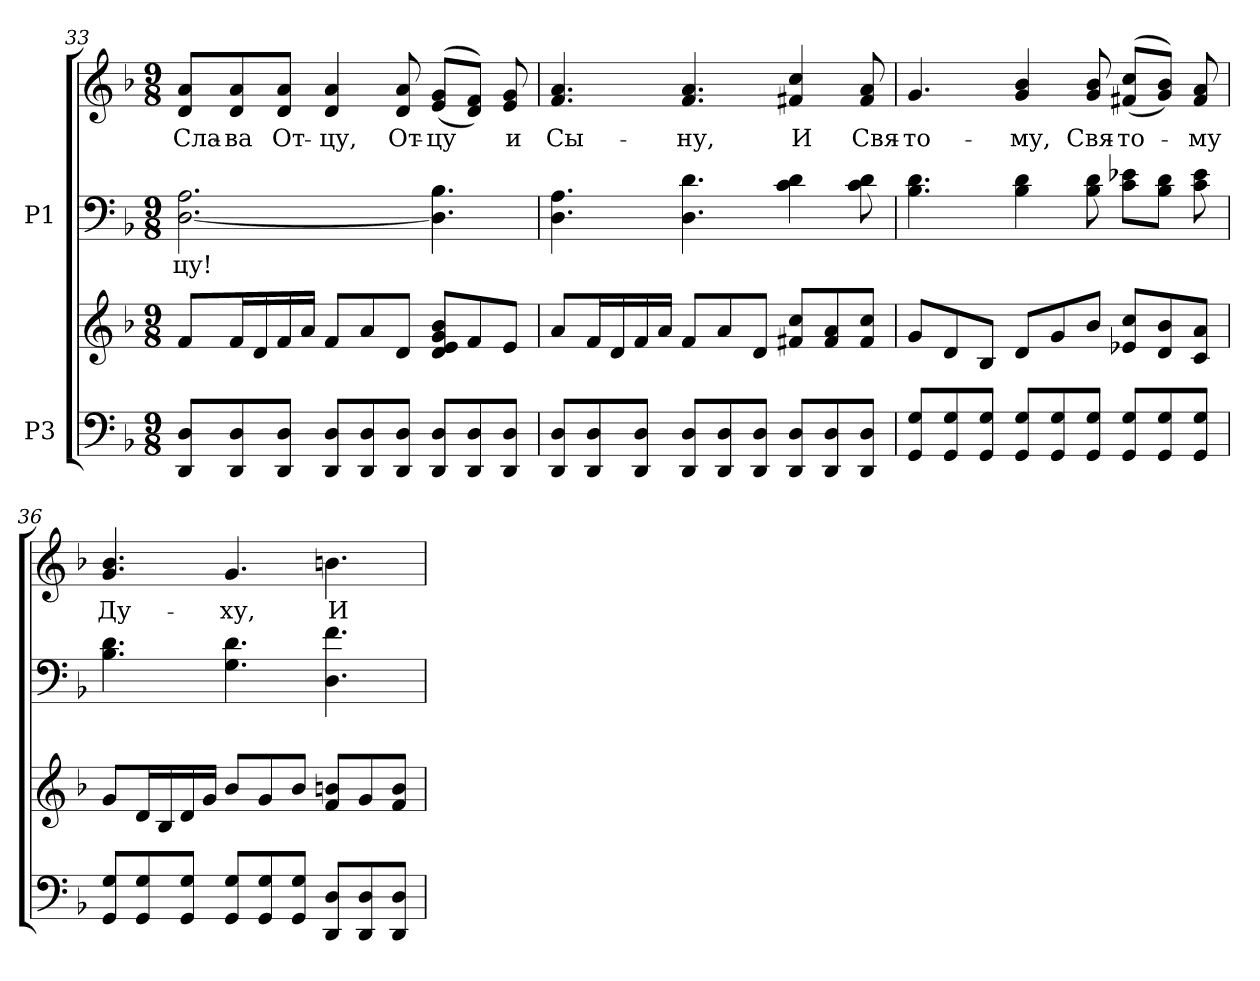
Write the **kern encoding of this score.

**kern	**kern	**kern	**text	**kern	**text
*part2	*part2	*part1	*part1	*part1	*part1
*staff4	*staff3	*staff2	*staff2	*staff1	*staff1
*I"P3	*	*I"P1	*	*	*
*clefF4	*clefG2	*clefF4	*	*clefG2	*
*k[b-]	*k[b-]	*k[b-]	*	*k[b-]	*
*d:	*d:	*d:	*	*d:	*
*M9/8	*M9/8	*M9/8	*	*M9/8	*
=33	=33	=33	=33	=33	=33
!	!	!	!LO:LY:a:color=#000000	!	!
!	!	!	!	!	!LO:LY:b:color=#000000
8DDi/ 8DiL	8fi/L	[<2.Di\ 2.Ai	-цу!	8di/ 8aiL	Сла-
!	!	!	!	!	!LO:LY:b:color=#000000
8DDi/ 8Di	16fi/L	.	.	8di/ 8ai	-ва
.	16di/	.	.	.	.
!	!	!	!	!	!LO:LY:b:color=#000000
8DDi/ 8DiJ	16fi/	.	.	8di/ 8aiJ	От-
.	16ai/JJ	.	.	.	.
!	!	!	!	!	!LO:LY:b:color=#000000
8DDi/ 8DiL	8fi/L	.	.	4di/ 4ai	-цу,
8DDi/ 8Di	8ai/	.	.	.	.
!	!	!	!	!	!LO:LY:b:color=#000000
8DDi/ 8DiJ	8di/J	.	.	8di/ 8ai	От-
!	!	!	!	!	!LO:LY:b:color=#000000
8DDi/ 8DiL	8di/ 8ei 8gi 8b-iL	4.Di\] 4.B-i	.	((8ei/ 8giL	-цу
8DDi/ 8Di	8fi/	.	.	8di/ 8fiJ))	.
!	!	!	!	!	!LO:LY:b:color=#000000
8DDi/ 8DiJ	8ei/J	.	.	8ei/ 8gi	и
!!LO:PB:g=z
=34	=34	=34	=34	=34	=34
!	!	!	!	!	!LO:LY:b:color=#000000
8DDi/ 8DiL	8ai/L	4.Di\ 4.Ai	.	4.fi/ 4.ai	Сы-
8DDi/ 8Di	16fi/L	.	.	.	.
.	16di/	.	.	.	.
8DDi/ 8DiJ	16fi/	.	.	.	.
.	16ai/JJ	.	.	.	.
!	!	!	!	!	!LO:LY:b:color=#000000
8DDi/ 8DiL	8fi/L	4.Di\ 4.di	.	4.fi/ 4.ai	-ну,
8DDi/ 8Di	8ai/	.	.	.	.
8DDi/ 8DiJ	8di/J	.	.	.	.
!	!	!	!	!	!LO:LY:b:color=#000000
8DDi/ 8DiL	8f#Xi/ 8cciL	4ci\ 4di	.	4f#Xi/ 4cci	И
8DDi/ 8Di	8f#i/ 8ai	.	.	.	.
!	!	!	!	!	!LO:LY:b:color=#000000
8DDi/ 8DiJ	8f#i/ 8cciJ	8ci\ 8di	.	8f#i/ 8ai	Свя-
=35	=35	=35	=35	=35	=35
!	!	!	!	!	!LO:LY:b:color=#000000
8GGi/ 8GiL	8gi/L	4.B-i\ 4.di	.	4.gi/	-то-
8GGi/ 8Gi	8di/	.	.	.	.
8GGi/ 8GiJ	8B-i/J	.	.	.	.
!	!	!	!	!	!LO:LY:b:color=#000000
8GGi/ 8GiL	8di/L	4B-i\ 4di	.	4gi/ 4b-i	-му,
8GGi/ 8Gi	8gi/	.	.	.	.
!	!	!	!	!	!LO:LY:b:color=#000000
8GGi/ 8GiJ	8b-i/J	8B-i\ 8di	.	8gi/ 8b-i	Свя-
!	!	!	!	!	!LO:LY:b:color=#000000
8GGi/ 8GiL	8e-Xi/ 8cciL	8ci\ 8e-XiL	.	((8f#Xi/ 8cciL	-то-
8GGi/ 8Gi	8di/ 8b-i	8B-i\ 8diJ	.	8gi/ 8b-iJ))	.
!	!	!	!	!	!LO:LY:b:color=#000000
8GGi/ 8GiJ	8ci/ 8aiJ	8ci\ 8e-i	.	8f#i/ 8ai	-му
!!LO:LB:g=z
=36	=36	=36	=36	=36	=36
!	!	!	!	!	!LO:LY:b:color=#000000
8GGi/ 8GiL	8gi/L	4.B-i\ 4.di	.	4.gi/ 4.b-i	Ду-
8GGi/ 8Gi	16di/L	.	.	.	.
.	16B-i/	.	.	.	.
8GGi/ 8GiJ	16di/	.	.	.	.
.	16gi/JJ	.	.	.	.
!	!	!	!	!	!LO:LY:b:color=#000000
8GGi/ 8GiL	8b-i/L	4.Gi\ 4.di	.	4.gi/	-ху,
8GGi/ 8Gi	8gi/	.	.	.	.
8GGi/ 8GiJ	8b-i/J	.	.	.	.
!	!	!	!	!	!LO:LY:b:color=#000000
8DDi/ 8DiL	8fi/ 8bniL	4.Di\ 4.fi	.	4.bni\	И
8DDi/ 8Di	8gi/	.	.	.	.
8DDi/ 8DiJ	8fi/ 8biJ	.	.	.	.
=	=	=	=	=	=
*-	*-	*-	*-	*-	*-
